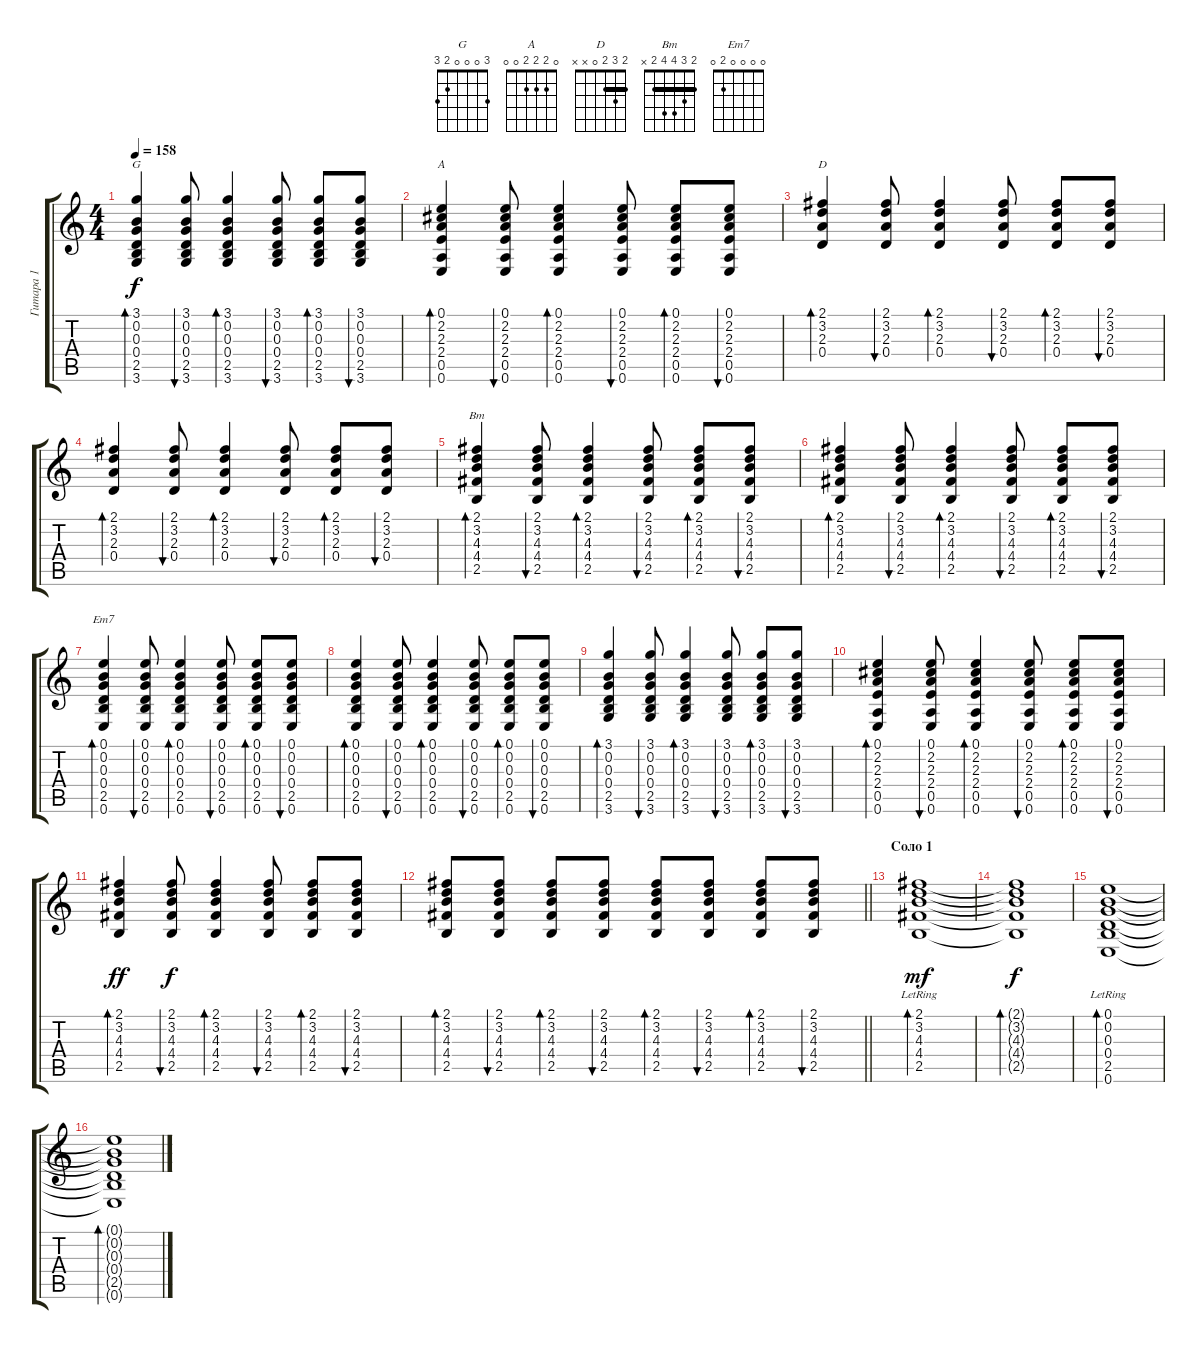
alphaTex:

\track ("Гитара 1" "Гитара 1") {instrument acousticguitarsteel}
\staff {score tabs}
\tuning (E4 B3 G3 D3 A2 E2) {hide}
\chord ("G" 3 0 0 0 2 3)
\chord ("A" 0 2 2 2 0 0)
\chord ("D" 2 3 2 0 x x) {barre 2}
\chord ("Bm" 2 3 4 4 2 x) {barre 2}
\chord ("Em7" 0 0 0 0 2 0)
\ts (4 4)
\tempo 158
\clef g2
\ks c
(3.1 0.2 0.3 0.4 2.5 3.6).4{bd 60 ch "G" dy f} (3.1 0.2 0.3 0.4 2.5 3.6).8{bu 60} (3.1 0.2 0.3 0.4 2.5 3.6).4{bd 60} (3.1 0.2 0.3 0.4 2.5 3.6).8{bu 60} (3.1 0.2 0.3 0.4 2.5 3.6).8{bd 60} (3.1 0.2 0.3 0.4 2.5 3.6).8{bu 60} |
(0.1 2.2 2.3 2.4 0.5 0.6).4{bd 60 ch "A"} (0.1 2.2 2.3 2.4 0.5 0.6).8{bu 60} (0.1 2.2 2.3 2.4 0.5 0.6).4{bd 60} (0.1 2.2 2.3 2.4 0.5 0.6).8{bu 60} (0.1 2.2 2.3 2.4 0.5 0.6).8{bd 60} (0.1 2.2 2.3 2.4 0.5 0.6).8{bu 60} |
(2.1 3.2 2.3 0.4).4{bd 60 ch "D"} (2.1 3.2 2.3 0.4).8{bu 60} (2.1 3.2 2.3 0.4).4{bd 60} (2.1 3.2 2.3 0.4).8{bu 60} (2.1 3.2 2.3 0.4).8{bd 60} (2.1 3.2 2.3 0.4).8{bu 60} |
(2.1 3.2 2.3 0.4).4{bd 60} (2.1 3.2 2.3 0.4).8{bu 60} (2.1 3.2 2.3 0.4).4{bd 60} (2.1 3.2 2.3 0.4).8{bu 60} (2.1 3.2 2.3 0.4).8{bd 60} (2.1 3.2 2.3 0.4).8{bu 60} |
(2.1 3.2 4.3 4.4 2.5).4{bd 60 ch "Bm"} (2.1 3.2 4.3 4.4 2.5).8{bu 60} (2.1 3.2 4.3 4.4 2.5).4{bd 60} (2.1 3.2 4.3 4.4 2.5).8{bu 60} (2.1 3.2 4.3 4.4 2.5).8{bd 60} (2.1 3.2 4.3 4.4 2.5).8{bu 60} |
(2.1 3.2 4.3 4.4 2.5).4{bd 60} (2.1 3.2 4.3 4.4 2.5).8{bu 60} (2.1 3.2 4.3 4.4 2.5).4{bd 60} (2.1 3.2 4.3 4.4 2.5).8{bu 60} (2.1 3.2 4.3 4.4 2.5).8{bd 60} (2.1 3.2 4.3 4.4 2.5).8{bu 60} |
(0.1 0.2 0.3 0.4 2.5 0.6).4{bd 60 ch "Em7"} (0.1 0.2 0.3 0.4 2.5 0.6).8{bu 60} (0.1 0.2 0.3 0.4 2.5 0.6).4{bd 60} (0.1 0.2 0.3 0.4 2.5 0.6).8{bu 60} (0.1 0.2 0.3 0.4 2.5 0.6).8{bd 60} (0.1 0.2 0.3 0.4 2.5 0.6).8{bu 60} |
(0.1 0.2 0.3 0.4 2.5 0.6).4{bd 60} (0.1 0.2 0.3 0.4 2.5 0.6).8{bu 60} (0.1 0.2 0.3 0.4 2.5 0.6).4{bd 60} (0.1 0.2 0.3 0.4 2.5 0.6).8{bu 60} (0.1 0.2 0.3 0.4 2.5 0.6).8{bd 60} (0.1 0.2 0.3 0.4 2.5 0.6).8{bu 60} |
(3.1 0.2 0.3 0.4 2.5 3.6).4{bd 60} (3.1 0.2 0.3 0.4 2.5 3.6).8{bu 60} (3.1 0.2 0.3 0.4 2.5 3.6).4{bd 60} (3.1 0.2 0.3 0.4 2.5 3.6).8{bu 60} (3.1 0.2 0.3 0.4 2.5 3.6).8{bd 60} (3.1 0.2 0.3 0.4 2.5 3.6).8{bu 60} |
(0.1 2.2 2.3 2.4 0.5 0.6).4{bd 60} (0.1 2.2 2.3 2.4 0.5 0.6).8{bu 60} (0.1 2.2 2.3 2.4 0.5 0.6).4{bd 60} (0.1 2.2 2.3 2.4 0.5 0.6).8{bu 60} (0.1 2.2 2.3 2.4 0.5 0.6).8{bd 60} (0.1 2.2 2.3 2.4 0.5 0.6).8{bu 60} |
(2.1 3.2 4.3 4.4 2.5).4{bd 60 dy ff} (2.1 3.2 4.3 4.4 2.5).8{bu 60 dy f} (2.1 3.2 4.3 4.4 2.5).4{bd 60} (2.1 3.2 4.3 4.4 2.5).8{bu 60} (2.1 3.2 4.3 4.4 2.5).8{bd 60} (2.1 3.2 4.3 4.4 2.5).8{bu 60} |
\barLineRight lightlight
(2.1 3.2 4.3 4.4 2.5).8{bd 60} (2.1 3.2 4.3 4.4 2.5).8{bu 60} (2.1 3.2 4.3 4.4 2.5).8{bd 60} (2.1 3.2 4.3 4.4 2.5).8{bu 60} (2.1 3.2 4.3 4.4 2.5).8{bd 60} (2.1 3.2 4.3 4.4 2.5).8{bu 60} (2.1 3.2 4.3 4.4 2.5).8{bd 60} (2.1 3.2 4.3 4.4 2.5).8{bu 60} |
\section ("" "Соло 1")
(2.1{lr} 3.2{lr} 4.3{lr} 4.4{lr} 2.5{lr}).1{bd 240 dy mf} |
(2.1{t} 3.2{t} 4.3{t} 4.4{t} 2.5{t}).1{bd 60 dy f} |
(0.1{lr} 0.2{lr} 0.3{lr} 0.4{lr} 2.5{lr} 0.6{lr}).1{bd 240} |
(0.1{t} 0.2{t} 0.3{t} 0.4{t} 2.5{t} 0.6{t}).1{bd 60}
